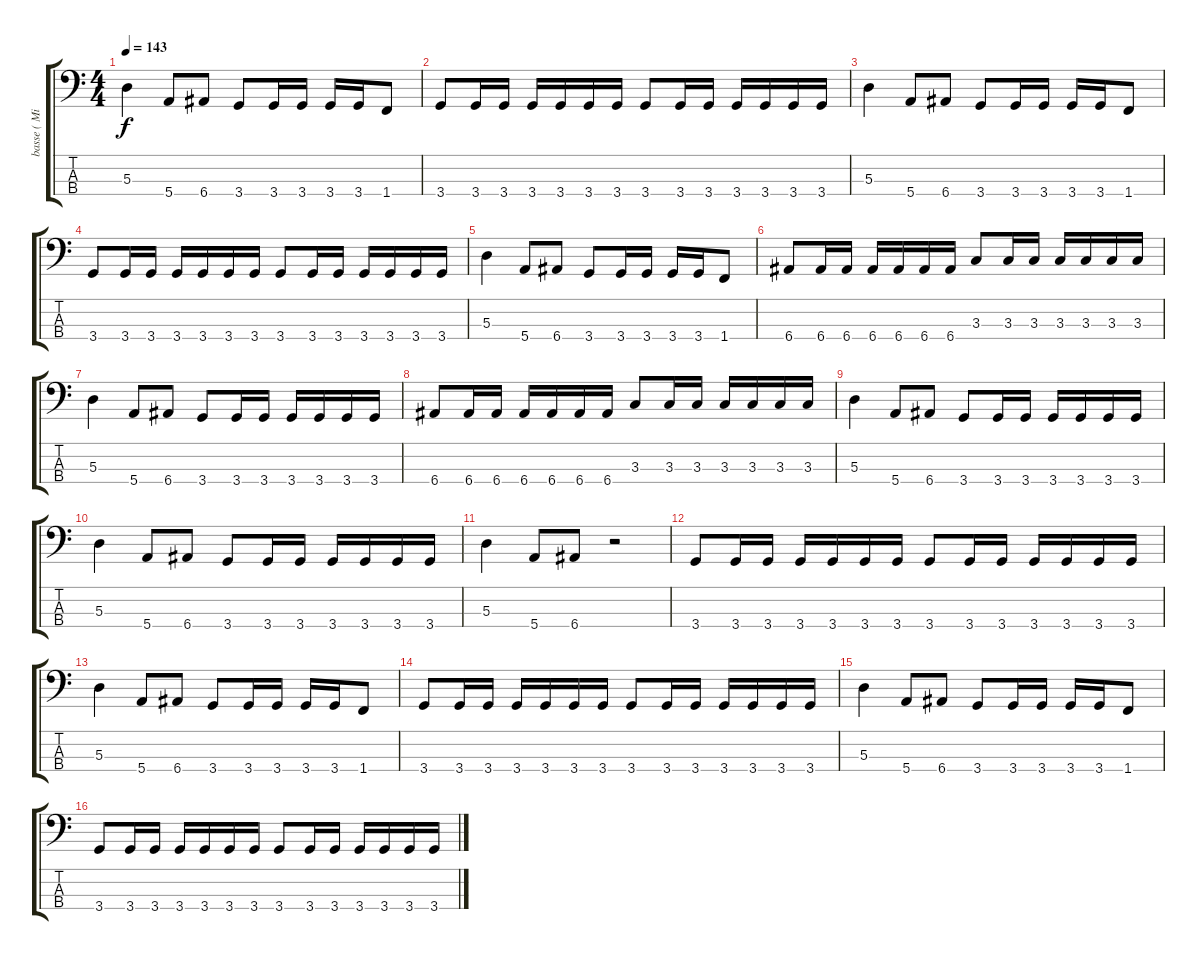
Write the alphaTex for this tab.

\track ("basse ( Mike ) " "basse ( Mi") {instrument electricbasspick}
\staff {score tabs}
\tuning (G2 D2 A1 E1) {hide}
\ts (4 4)
\tempo 143
\clef f4
\ks c
5.3.4{dy f} 5.4.8 6.4.8 3.4.8 3.4.16 3.4.16 3.4.16 3.4.16 1.4.8 |
3.4.8 3.4.16 3.4.16 3.4.16 3.4.16 3.4.16 3.4.16 3.4.8 3.4.16 3.4.16 3.4.16 3.4.16 3.4.16 3.4.16 |
5.3.4 5.4.8 6.4.8 3.4.8 3.4.16 3.4.16 3.4.16 3.4.16 1.4.8 |
3.4.8 3.4.16 3.4.16 3.4.16 3.4.16 3.4.16 3.4.16 3.4.8 3.4.16 3.4.16 3.4.16 3.4.16 3.4.16 3.4.16 |
5.3.4 5.4.8 6.4.8 3.4.8 3.4.16 3.4.16 3.4.16 3.4.16 1.4.8 |
6.4.8 6.4.16 6.4.16 6.4.16 6.4.16 6.4.16 6.4.16 3.3.8 3.3.16 3.3.16 3.3.16 3.3.16 3.3.16 3.3.16 |
5.3.4 5.4.8 6.4.8 3.4.8 3.4.16 3.4.16 3.4.16 3.4.16 3.4.16 3.4.16 |
6.4.8 6.4.16 6.4.16 6.4.16 6.4.16 6.4.16 6.4.16 3.3.8 3.3.16 3.3.16 3.3.16 3.3.16 3.3.16 3.3.16 |
5.3.4 5.4.8 6.4.8 3.4.8 3.4.16 3.4.16 3.4.16 3.4.16 3.4.16 3.4.16 |
5.3.4 5.4.8 6.4.8 3.4.8 3.4.16 3.4.16 3.4.16 3.4.16 3.4.16 3.4.16 |
5.3.4 5.4.8 6.4.8 r.2 |
3.4.8 3.4.16 3.4.16 3.4.16 3.4.16 3.4.16 3.4.16 3.4.8 3.4.16 3.4.16 3.4.16 3.4.16 3.4.16 3.4.16 |
5.3.4 5.4.8 6.4.8 3.4.8 3.4.16 3.4.16 3.4.16 3.4.16 1.4.8 |
3.4.8 3.4.16 3.4.16 3.4.16 3.4.16 3.4.16 3.4.16 3.4.8 3.4.16 3.4.16 3.4.16 3.4.16 3.4.16 3.4.16 |
5.3.4 5.4.8 6.4.8 3.4.8 3.4.16 3.4.16 3.4.16 3.4.16 1.4.8 |
3.4.8 3.4.16 3.4.16 3.4.16 3.4.16 3.4.16 3.4.16 3.4.8 3.4.16 3.4.16 3.4.16 3.4.16 3.4.16 3.4.16
